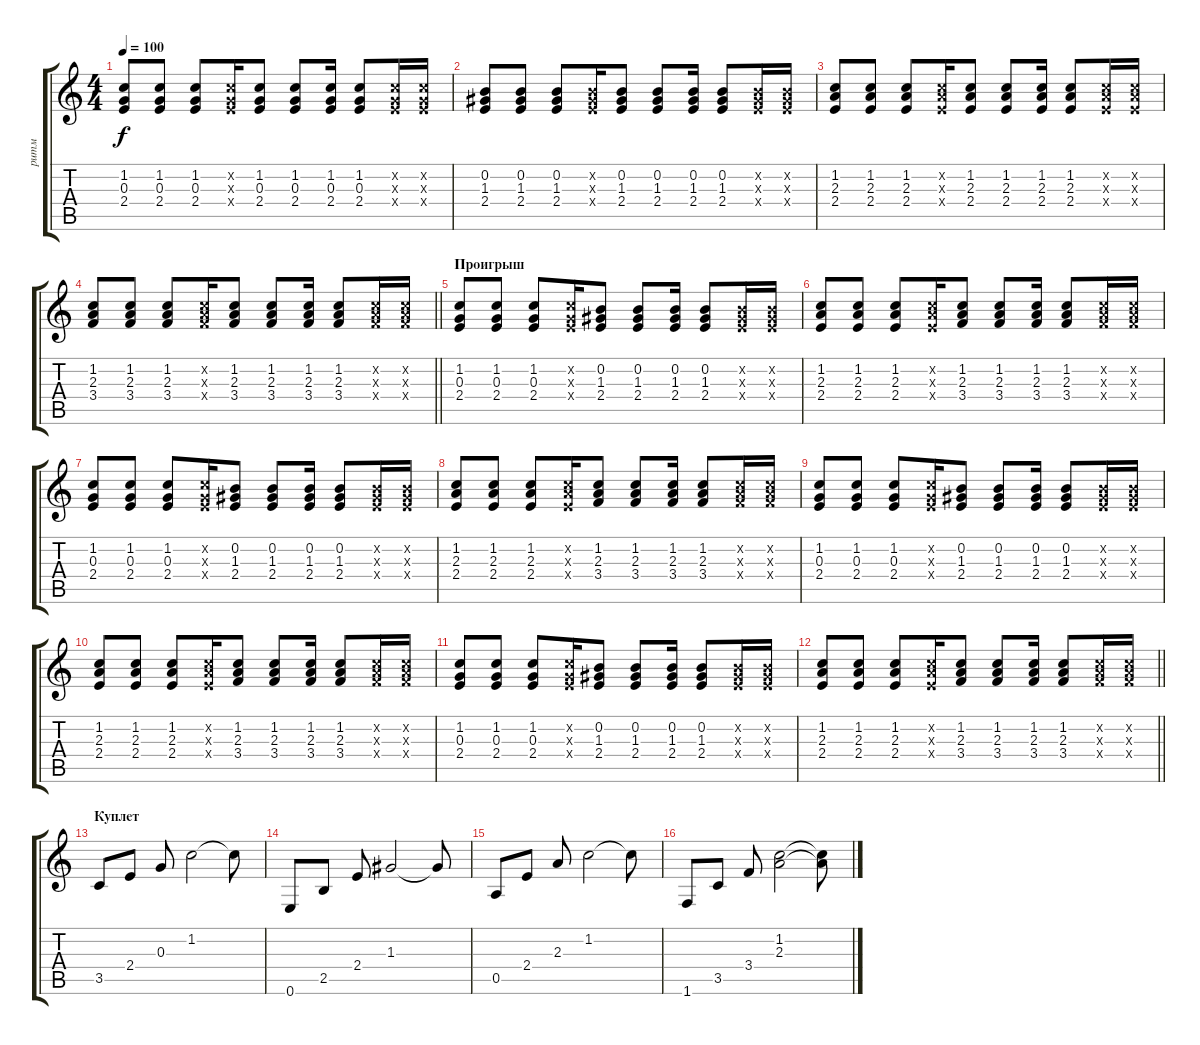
\track ("ритм" "ритм") {instrument electricguitarjazz}
\staff {score tabs}
\tuning (E4 B3 G3 D3 A2 E2) {hide}
\ts (4 4)
\tempo 100
\clef g2
\ks c
(1.2 0.3 2.4).8{dy f} (1.2 0.3 2.4).8 (1.2 0.3 2.4).8 (1.2{x} 0.3{x} 2.4{x}).16 (1.2 0.3 2.4).8 (1.2 0.3 2.4).8 (1.2 0.3 2.4).16 (1.2 0.3 2.4).8 (1.2{x} 0.3{x} 2.4{x}).16 (1.2{x} 0.3{x} 2.4{x}).16 |
(0.2 1.3 2.4).8 (0.2 1.3 2.4).8 (0.2 1.3 2.4).8 (0.2{x} 1.3{x} 2.4{x}).16 (0.2 1.3 2.4).8 (0.2 1.3 2.4).8 (0.2 1.3 2.4).16 (0.2 1.3 2.4).8 (0.2{x} 1.3{x} 2.4{x}).16 (0.2{x} 1.3{x} 2.4{x}).16 |
(1.2 2.3 2.4).8 (1.2 2.3 2.4).8 (1.2 2.3 2.4).8 (1.2{x} 2.3{x} 2.4{x}).16 (1.2 2.3 2.4).8 (1.2 2.3 2.4).8 (1.2 2.3 2.4).16 (1.2 2.3 2.4).8 (1.2{x} 2.3{x} 2.4{x}).16 (1.2{x} 2.3{x} 2.4{x}).16 |
\barLineRight lightlight
(1.2 2.3 3.4).8 (1.2 2.3 3.4).8 (1.2 2.3 3.4).8 (1.2{x} 2.3{x} 3.4{x}).16 (1.2 2.3 3.4).8 (1.2 2.3 3.4).8 (1.2 2.3 3.4).16 (1.2 2.3 3.4).8 (1.2{x} 2.3{x} 3.4{x}).16 (1.2{x} 2.3{x} 3.4{x}).16 |
\section ("" "Проигрыш")
(1.2 0.3 2.4).8 (1.2 0.3 2.4).8 (1.2 0.3 2.4).8 (1.2{x} 0.3{x} 2.4{x}).16 (0.2 1.3 2.4).8 (0.2 1.3 2.4).8 (0.2 1.3 2.4).16 (0.2 1.3 2.4).8 (0.2{x} 1.3{x} 2.4{x}).16 (0.2{x} 1.3{x} 2.4{x}).16 |
(1.2 2.3 2.4).8 (1.2 2.3 2.4).8 (1.2 2.3 2.4).8 (1.2{x} 2.3{x} 2.4{x}).16 (1.2 2.3 3.4).8 (1.2 2.3 3.4).8 (1.2 2.3 3.4).16 (1.2 2.3 3.4).8 (1.2{x} 2.3{x} 3.4{x}).16 (1.2{x} 2.3{x} 3.4{x}).16 |
(1.2 0.3 2.4).8 (1.2 0.3 2.4).8 (1.2 0.3 2.4).8 (1.2{x} 0.3{x} 2.4{x}).16 (0.2 1.3 2.4).8 (0.2 1.3 2.4).8 (0.2 1.3 2.4).16 (0.2 1.3 2.4).8 (0.2{x} 1.3{x} 2.4{x}).16 (0.2{x} 1.3{x} 2.4{x}).16 |
(1.2 2.3 2.4).8 (1.2 2.3 2.4).8 (1.2 2.3 2.4).8 (1.2{x} 2.3{x} 2.4{x}).16 (1.2 2.3 3.4).8 (1.2 2.3 3.4).8 (1.2 2.3 3.4).16 (1.2 2.3 3.4).8 (1.2{x} 2.3{x} 3.4{x}).16 (1.2{x} 2.3{x} 3.4{x}).16 |
(1.2 0.3 2.4).8 (1.2 0.3 2.4).8 (1.2 0.3 2.4).8 (1.2{x} 0.3{x} 2.4{x}).16 (0.2 1.3 2.4).8 (0.2 1.3 2.4).8 (0.2 1.3 2.4).16 (0.2 1.3 2.4).8 (0.2{x} 1.3{x} 2.4{x}).16 (0.2{x} 1.3{x} 2.4{x}).16 |
(1.2 2.3 2.4).8 (1.2 2.3 2.4).8 (1.2 2.3 2.4).8 (1.2{x} 2.3{x} 2.4{x}).16 (1.2 2.3 3.4).8 (1.2 2.3 3.4).8 (1.2 2.3 3.4).16 (1.2 2.3 3.4).8 (1.2{x} 2.3{x} 3.4{x}).16 (1.2{x} 2.3{x} 3.4{x}).16 |
(1.2 0.3 2.4).8 (1.2 0.3 2.4).8 (1.2 0.3 2.4).8 (1.2{x} 0.3{x} 2.4{x}).16 (0.2 1.3 2.4).8 (0.2 1.3 2.4).8 (0.2 1.3 2.4).16 (0.2 1.3 2.4).8 (0.2{x} 1.3{x} 2.4{x}).16 (0.2{x} 1.3{x} 2.4{x}).16 |
\barLineRight lightlight
(1.2 2.3 2.4).8 (1.2 2.3 2.4).8 (1.2 2.3 2.4).8 (1.2{x} 2.3{x} 2.4{x}).16 (1.2 2.3 3.4).8 (1.2 2.3 3.4).8 (1.2 2.3 3.4).16 (1.2 2.3 3.4).8 (1.2{x} 2.3{x} 3.4{x}).16 (1.2{x} 2.3{x} 3.4{x}).16 |
\section ("" "Куплет")
3.5.8 2.4.8 0.3.8 1.2.2 1.2{t}.8 |
0.6.8 2.5.8 2.4.8 1.3.2 1.3{t}.8 |
0.5.8 2.4.8 2.3.8 1.2.2 1.2{t}.8 |
1.6.8 3.5.8 3.4.8 (1.2 2.3).2 (1.2{t} 2.3{t}).8
